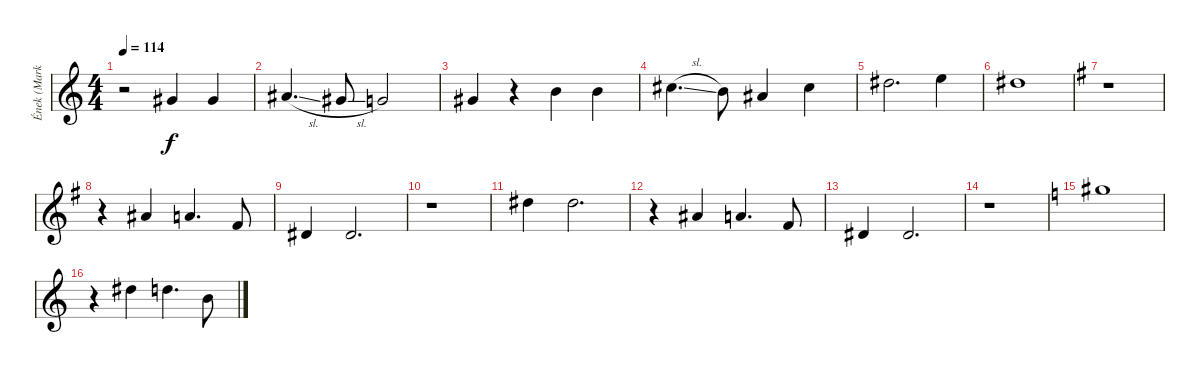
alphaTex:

\track ("Ének (Mark Boals)" "Ének (Mark") {instrument tenorsax}
\staff {score}
\tuning (E4 B3 G3 D3 A2 E2) {hide}
\ts (4 4)
\tempo 114
\clef g2
\ks c
r.2{dy f} 4.1.4 4.1.4 |
6.1{sl}.4{d} 4.1{sl}.8 3.1.2 |
4.1.4 r.4 7.1.4 7.1.4 |
9.1{sl}.4{d} 7.1.8 6.1.4 9.1.4 |
11.1.2{d} 12.1.4 |
11.1.1 |
\ks g
r.1 |
r.4 6.1.4 5.1.4{d} 2.1.8 |
4.2.4 4.2.2{d} |
r.1 |
11.1.4 11.1.2{d} |
r.4 6.1.4 5.1.4{d} 2.1.8 |
4.2.4 4.2.2{d} |
r.1 |
\ks c
16.1.1 |
r.4 11.1.4 10.1.4{d} 7.1.8
